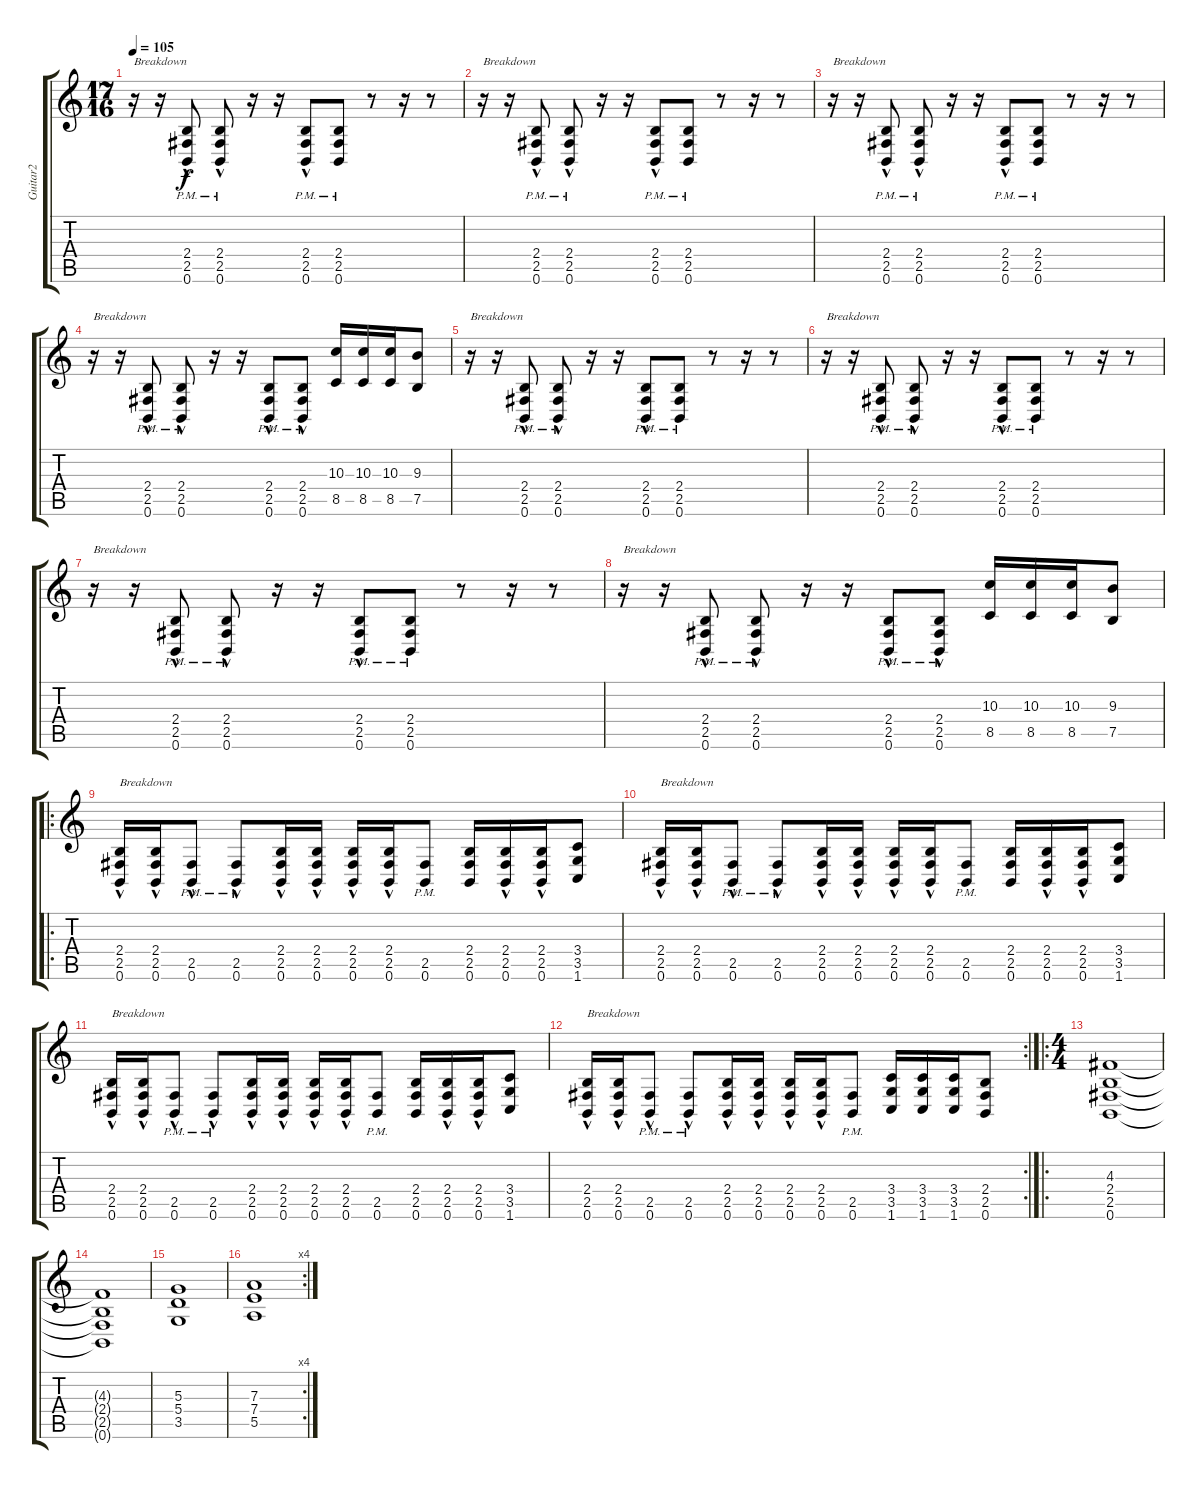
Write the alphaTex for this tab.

\track ("Guitar2" "Guitar2") {instrument distortionguitar}
\staff {score tabs}
\tuning (C4 G3 D3 A2 E2 B1) {hide}
\ts (17 16)
\tempo 105
\clef g2
\ks c
r.16{txt "Breakdown" dy f instrument distortionguitar} r.16 (2.4{pm} 2.5{pm} 0.6{hac pm}).8 (2.4{pm} 2.5{pm} 0.6{hac pm}).8 r.16 r.16 (2.4{pm} 2.5{pm} 0.6{hac pm}).8 (2.4{pm} 2.5{pm} 0.6{pm}).8 r.8 r.16 r.8 |
r.16{txt "Breakdown"} r.16 (2.4{pm} 2.5{pm} 0.6{hac pm}).8 (2.4{pm} 2.5{pm} 0.6{hac pm}).8 r.16 r.16 (2.4{pm} 2.5{pm} 0.6{hac pm}).8 (2.4{pm} 2.5{pm} 0.6{pm}).8 r.8 r.16 r.8 |
r.16{txt "Breakdown"} r.16 (2.4{pm} 2.5{pm} 0.6{hac pm}).8 (2.4{pm} 2.5{pm} 0.6{hac pm}).8 r.16 r.16 (2.4{pm} 2.5{pm} 0.6{hac pm}).8 (2.4{pm} 2.5{pm} 0.6{pm}).8 r.8 r.16 r.8 |
r.16{txt "Breakdown"} r.16 (2.4{pm} 2.5{pm} 0.6{hac pm}).8 (2.4{pm} 2.5{pm} 0.6{hac pm}).8 r.16 r.16 (2.4{pm} 2.5{pm} 0.6{hac pm}).8 (2.4{pm} 2.5{pm} 0.6{hac pm}).8 (10.3 8.5).16 (10.3 8.5).16 (10.3 8.5).16 (9.3 7.5).8 |
r.16{txt "Breakdown"} r.16 (2.4{pm} 2.5{pm} 0.6{hac pm}).8 (2.4{pm} 2.5{pm} 0.6{hac pm}).8 r.16 r.16 (2.4{pm} 2.5{pm} 0.6{hac pm}).8 (2.4{pm} 2.5{pm} 0.6{pm}).8 r.8 r.16 r.8 |
r.16{txt "Breakdown"} r.16 (2.4{pm} 2.5{pm} 0.6{hac pm}).8 (2.4{pm} 2.5{pm} 0.6{hac pm}).8 r.16 r.16 (2.4{pm} 2.5{pm} 0.6{hac pm}).8 (2.4{pm} 2.5{pm} 0.6{pm}).8 r.8 r.16 r.8 |
r.16{txt "Breakdown"} r.16 (2.4{pm} 2.5{pm} 0.6{hac pm}).8 (2.4{pm} 2.5{pm} 0.6{hac pm}).8 r.16 r.16 (2.4{pm} 2.5{pm} 0.6{hac pm}).8 (2.4{pm} 2.5{pm} 0.6{pm}).8 r.8 r.16 r.8 |
r.16{txt "Breakdown"} r.16 (2.4{pm} 2.5{pm} 0.6{hac pm}).8 (2.4{pm} 2.5{pm} 0.6{hac pm}).8 r.16 r.16 (2.4{pm} 2.5{pm} 0.6{hac pm}).8 (2.4{pm} 2.5{pm} 0.6{hac pm}).8 (10.3 8.5).16 (10.3 8.5).16 (10.3 8.5).16 (9.3 7.5).8 |
\ro
(2.4 2.5 0.6{hac}).16{txt "Breakdown"} (2.4 2.5 0.6{hac}).16 (2.5{pm} 0.6{hac pm}).8 (2.5{pm} 0.6{hac pm}).8 (2.4 2.5 0.6{hac}).16 (2.4 2.5 0.6{hac}).16 (2.4 2.5 0.6{hac}).16 (2.4 2.5 0.6{hac}).16 (2.5{pm} 0.6{pm}).8 (2.4 2.5 0.6).16 (2.4 2.5 0.6{hac}).16 (2.4 2.5 0.6{hac}).16 (3.4 3.5 1.6).8 |
(2.4 2.5 0.6{hac}).16{txt "Breakdown"} (2.4 2.5 0.6{hac}).16 (2.5{pm} 0.6{hac pm}).8 (2.5{pm} 0.6{hac pm}).8 (2.4 2.5 0.6{hac}).16 (2.4 2.5 0.6{hac}).16 (2.4 2.5 0.6{hac}).16 (2.4 2.5 0.6{hac}).16 (2.5{pm} 0.6{pm}).8 (2.4 2.5 0.6).16 (2.4 2.5 0.6{hac}).16 (2.4 2.5 0.6{hac}).16 (3.4 3.5 1.6).8 |
(2.4 2.5 0.6{hac}).16{txt "Breakdown"} (2.4 2.5 0.6{hac}).16 (2.5{pm} 0.6{hac pm}).8 (2.5{pm} 0.6{hac pm}).8 (2.4 2.5 0.6{hac}).16 (2.4 2.5 0.6{hac}).16 (2.4 2.5 0.6{hac}).16 (2.4 2.5 0.6{hac}).16 (2.5{pm} 0.6{pm}).8 (2.4 2.5 0.6).16 (2.4 2.5 0.6{hac}).16 (2.4 2.5 0.6{hac}).16 (3.4 3.5 1.6).8 |
\rc 2
(2.4 2.5 0.6{hac}).16{txt "Breakdown"} (2.4 2.5 0.6{hac}).16 (2.5{pm} 0.6{hac pm}).8 (2.5{pm} 0.6{hac pm}).8 (2.4 2.5 0.6{hac}).16 (2.4 2.5 0.6{hac}).16 (2.4 2.5 0.6{hac}).16 (2.4 2.5 0.6{hac}).16 (2.5{pm} 0.6{pm}).8 (3.4 3.5 1.6).16 (3.4 3.5 1.6).16 (3.4 3.5 1.6).16 (2.4 2.5 0.6).8 |
\ro
\ts (4 4)
(4.3 2.4 2.5 0.6).1 |
(4.3{t} 2.4{t} 2.5{t} 0.6{t}).1 |
(5.3 5.4 3.5).1 |
\rc 4
(7.3 7.4 5.5).1
